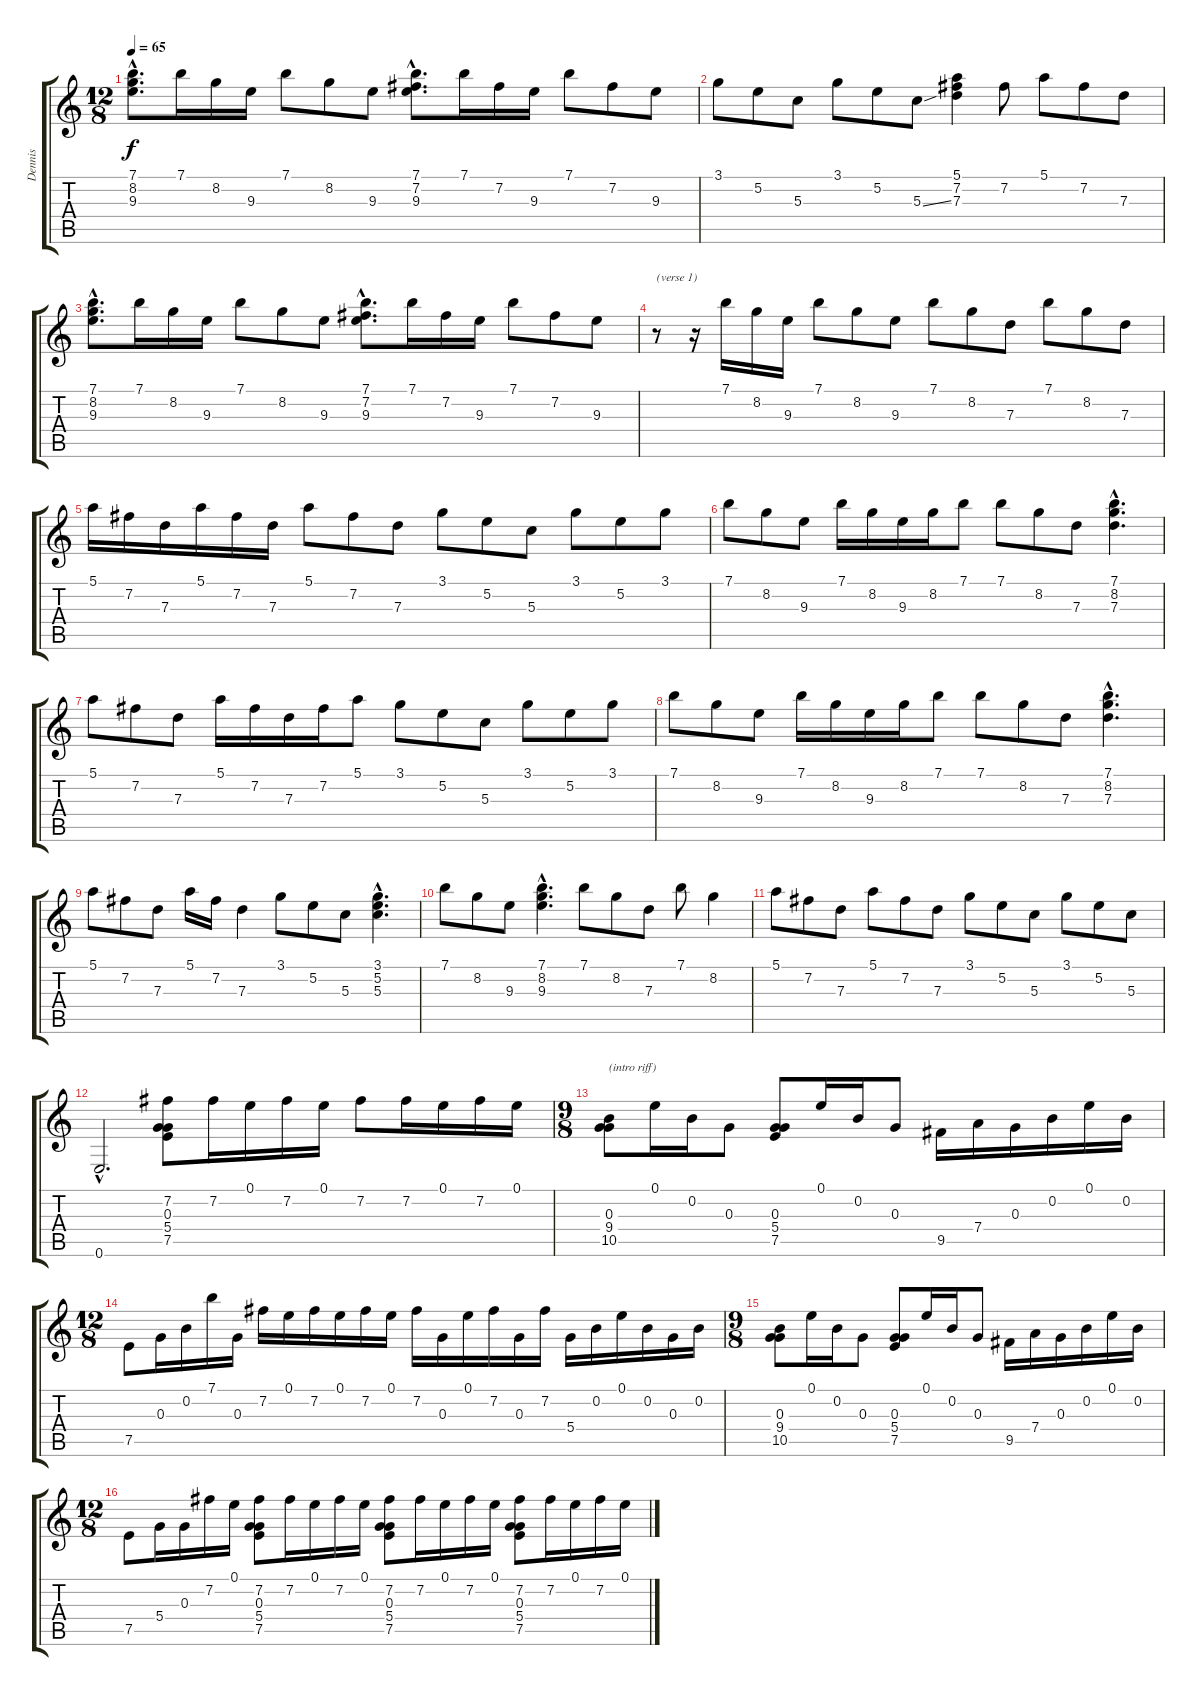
\track ("Dennis" "Dennis") {instrument acousticguitarsteel}
\staff {score tabs}
\tuning (E4 B3 G3 D3 A2 E2) {hide}
\ts (12 8)
\tempo 65
\clef g2
\ks c
(7.1{hac} 8.2{hac} 9.3{hac}).8{d dy f} 7.1.16 8.2.16 9.3.16 7.1.8 8.2.8 9.3.8 (7.1{hac} 7.2{hac} 9.3{hac}).8{d} 7.1.16 7.2.16 9.3.16 7.1.8 7.2.8 9.3.8 |
3.1.8 5.2.8 5.3.8 3.1.8 5.2.8 5.3{ss}.8 (5.1 7.2 7.3).4 7.2.8 5.1.8 7.2.8 7.3.8 |
(7.1{hac} 8.2{hac} 9.3{hac}).8{d} 7.1.16 8.2.16 9.3.16 7.1.8 8.2.8 9.3.8 (7.1{hac} 7.2{hac} 9.3{hac}).8{d} 7.1.16 7.2.16 9.3.16 7.1.8 7.2.8 9.3.8 |
r.8{txt "(verse 1)"} r.16 7.1.16 8.2.16 9.3.16 7.1.8 8.2.8 9.3.8 7.1.8 8.2.8 7.3.8 7.1.8 8.2.8 7.3.8 |
5.1.16 7.2.16 7.3.16 5.1.16 7.2.16 7.3.16 5.1.8 7.2.8 7.3.8 3.1.8 5.2.8 5.3.8 3.1.8 5.2.8 3.1.8 |
7.1.8 8.2.8 9.3.8 7.1.16 8.2.16 9.3.16 8.2.16 7.1.8 7.1.8 8.2.8 7.3.8 (7.1{hac} 8.2{hac} 7.3{hac}).4{d} |
5.1.8 7.2.8 7.3.8 5.1.16 7.2.16 7.3.16 7.2.16 5.1.8 3.1.8 5.2.8 5.3.8 3.1.8 5.2.8 3.1.8 |
7.1.8 8.2.8 9.3.8 7.1.16 8.2.16 9.3.16 8.2.16 7.1.8 7.1.8 8.2.8 7.3.8 (7.1{hac} 8.2{hac} 7.3{hac}).4{d} |
5.1.8 7.2.8 7.3.8 5.1.16 7.2.16 7.3.4 3.1.8 5.2.8 5.3.8 (3.1{hac} 5.2{hac} 5.3{hac}).4{d} |
7.1.8 8.2.8 9.3.8 (7.1{hac} 8.2{hac} 9.3{hac}).4{d} 7.1.8 8.2.8 7.3.8 7.1.8 8.2.4 |
5.1.8 7.2.8 7.3.8 5.1.8 7.2.8 7.3.8 3.1.8 5.2.8 5.3.8 3.1.8 5.2.8 5.3.8 |
0.6{hac}.2{d} (7.2 0.3 5.4 7.5).8 7.2.16 0.1.16 7.2.16 0.1.16 7.2.8 7.2.16 0.1.16 7.2.16 0.1.16 |
\ts (9 8)
(0.3 9.4 10.5).8{txt "(intro riff)"} 0.1.16 0.2.16 0.3.8 (0.3 5.4 7.5).8 0.1.16 0.2.16 0.3.8 9.5.16 7.4.16 0.3.16 0.2.16 0.1.16 0.2.16 |
\ts (12 8)
7.5.8 0.3.16 0.2.16 7.1.16 0.3.16 7.2.16 0.1.16 7.2.16 0.1.16 7.2.16 0.1.16 7.2.16 0.3.16 0.1.16 7.2.16 0.3.16 7.2.16 5.4.16 0.2.16 0.1.16 0.2.16 0.3.16 0.2.16 |
\ts (9 8)
(0.3 9.4 10.5).8 0.1.16 0.2.16 0.3.8 (0.3 5.4 7.5).8 0.1.16 0.2.16 0.3.8 9.5.16 7.4.16 0.3.16 0.2.16 0.1.16 0.2.16 |
\ts (12 8)
7.5.8 5.4.16 0.3.16 7.2.16 0.1.16 (7.2 0.3 5.4 7.5).8 7.2.16 0.1.16 7.2.16 0.1.16 (7.2 0.3 5.4 7.5).8 7.2.16 0.1.16 7.2.16 0.1.16 (7.2 0.3 5.4 7.5).8 7.2.16 0.1.16 7.2.16 0.1.16
